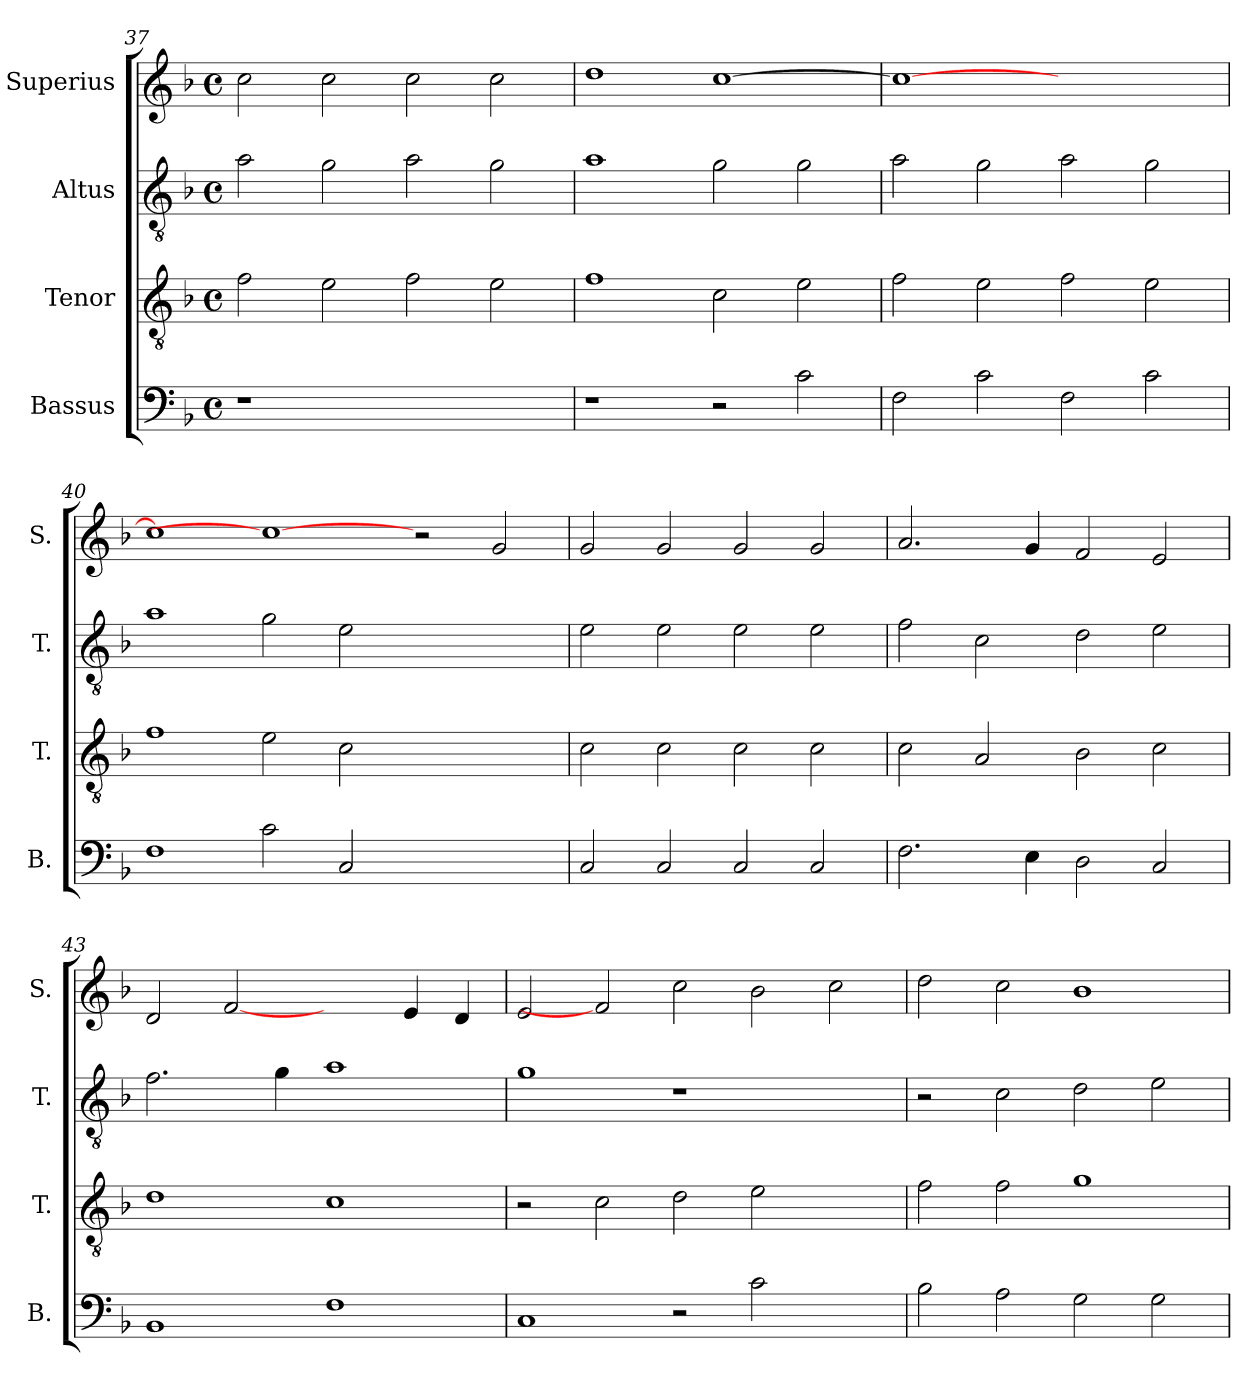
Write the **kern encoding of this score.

**kern	**kern	**kern	**kern
*part4	*part3	*part2	*part1
*staff4	*staff3	*staff2	*staff1
*I"Bassus	*I"Tenor	*I"Altus	*I"Superius
*I'B.	*I'T.	*I'T.	*I'S.
*clefF4	*clefGv2	*clefGv2	*clefG2
*	*ITrd7c12	*ITrd7c12	*
*k[b-]	*k[b-]	*k[b-]	*k[b-]
*F:	*F:	*F:	*F:
*M4/4	*M4/4	*M4/4	*M4/4
*met(c)	*met(c)	*met(c)	*met(c)
=37	=37	=37	=37
!LO:N:vis=1	!	!	!
1r	2Fi\	2Ai\	2cci\
.	2Ei\	2Gi\	2cci\
1ryy	2Fi\	2Ai\	2cci\
.	2Ei\	2Gi\	2cci\
=38	=38	=38	=38
1r	1Fi	1Ai	1ddi
2r	2Ci\	2Gi\	[>1cci
2ci\	2Ei\	2Gi\	.
!!LO:PB:g=z
=39	=39	=39	=39
2Fi\	2Fi\	2Ai\	1cci_>
2ci\	2Ei\	2Gi\	.
2Fi\	2Fi\	2Ai\	1ryy
2ci\	2Ei\	2Gi\	.
=40	=40	=40	=40
1Fi	1Fi	1Ai	1cci]
2ci\	2Ei\	2Gi\	1cci_
2Ci/	2Ci\	2Ei\	.
1ryy	1ryy	1ryy	2r
.	.	.	2gi/
=41	=41	=41	=41
2Ci/	2Ci\	2Ei\	2gi/
2Ci/	2Ci\	2Ei\	2gi/
2Ci/	2Ci\	2Ei\	2gi/
2Ci/	2Ci\	2Ei\	2gi/
=42	=42	=42	=42
2.Fi\	2Ci\	2Fi\	2.ai/
.	2AAi/	2Ci\	.
4Ei\	.	.	4gi/
2Di\	2BB-i\	2Di\	2fi/
2Ci/	2Ci\	2Ei\	2ei/
=43	=43	=43	=43
1BB-i	1Di	2.Fi\	2di/
.	.	.	[2fi
.	.	4Gi\	.
1Fi	1Ci	1Ai	2ryy
.	.	.	4ei/
.	.	.	4di/
!!LO:LB:g=z
=44	=44	=44	=44
1Ci	2r	1Gi	2ei/
.	2Ci\	.	2fi]
2r	2Di\	1r	2cci\
2ci\	2Ei\	.	2b-i\
2ryy	2ryy	2ryy	2cci\
=45	=45	=45	=45
2B-i\	2Fi\	2r	2ddi\
2Ai\	2Fi\	2Ci\	2cci\
2Gi\	1Gi	2Di\	1b-i
2Gi\	.	2Ei\	.
=	=	=	=
*-	*-	*-	*-
